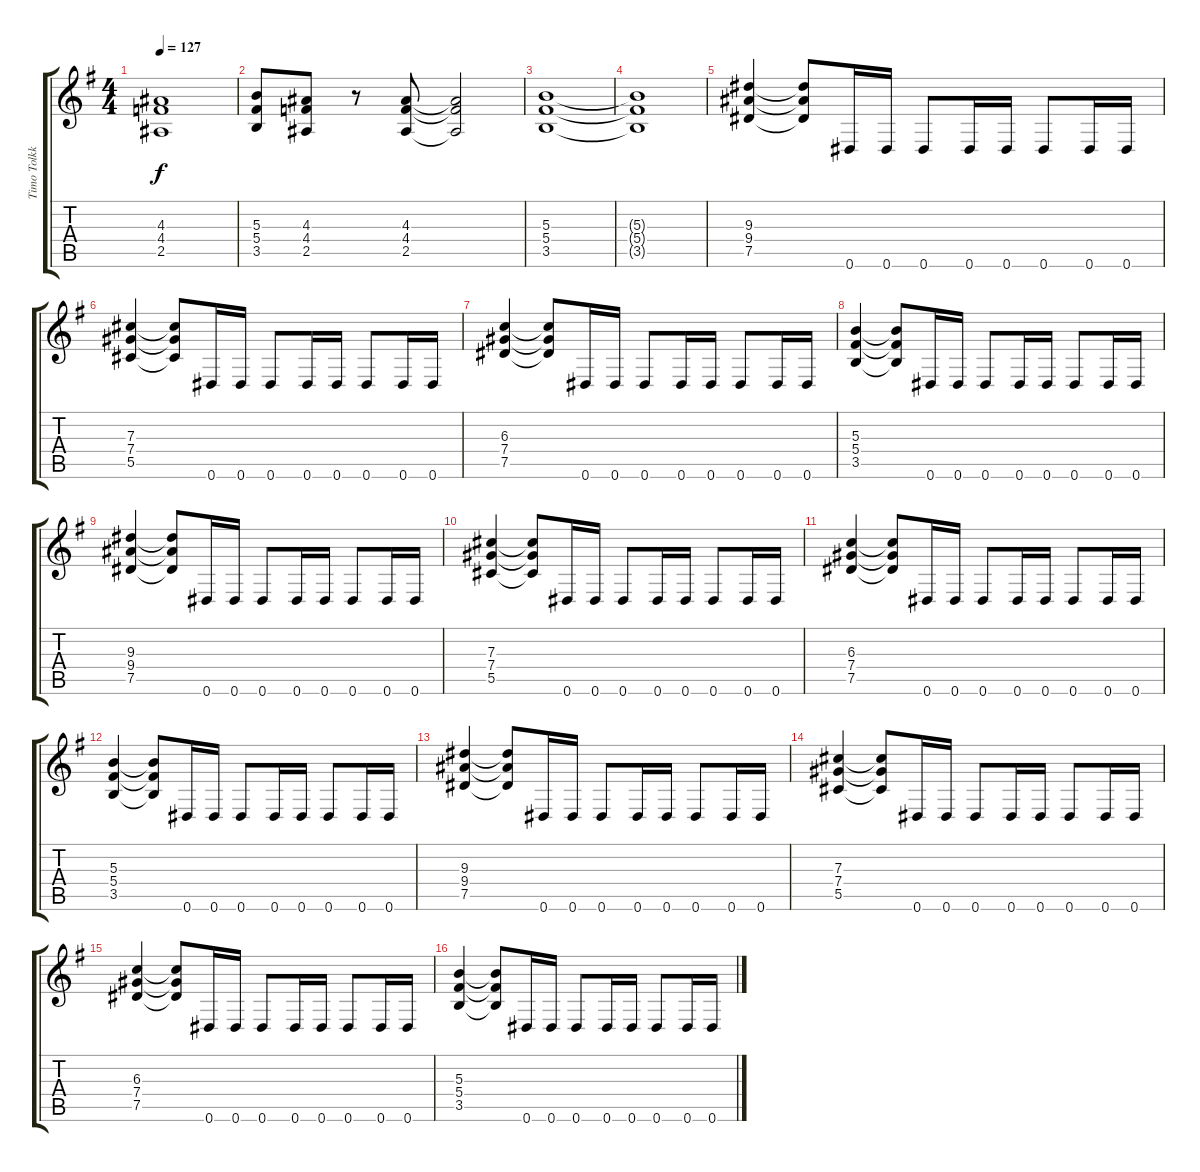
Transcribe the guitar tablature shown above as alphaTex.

\track ("Timo Tolkki I" "Timo Tolkk") {instrument distortionguitar}
\staff {score tabs}
\tuning (Eb4 Bb3 Gb3 Db3 Ab2 Eb2) {hide}
\ts (4 4)
\tempo 127
\clef g2
\ks g
(4.3 4.4 2.5).1{dy f} |
(5.3 5.4 3.5).8 (4.3 4.4 2.5).8 r.8 (4.3 4.4 2.5).8 (4.3{t} 4.4{t} 2.5{t}).2 |
(5.3 5.4 3.5).1 |
(5.3{t} 5.4{t} 3.5{t}).1 |
(9.3 9.4 7.5).4 (9.3{t} 9.4{t} 7.5{t}).8 0.6.16 0.6.16 0.6.8 0.6.16 0.6.16 0.6.8 0.6.16 0.6.16 |
(7.3 7.4 5.5).4 (7.3{t} 7.4{t} 5.5{t}).8 0.6.16 0.6.16 0.6.8 0.6.16 0.6.16 0.6.8 0.6.16 0.6.16 |
(6.3 7.4 7.5).4 (6.3{t} 7.4{t} 7.5{t}).8 0.6.16 0.6.16 0.6.8 0.6.16 0.6.16 0.6.8 0.6.16 0.6.16 |
(5.3 5.4 3.5).4 (5.3{t} 5.4{t} 3.5{t}).8 0.6.16 0.6.16 0.6.8 0.6.16 0.6.16 0.6.8 0.6.16 0.6.16 |
(9.3 9.4 7.5).4 (9.3{t} 9.4{t} 7.5{t}).8 0.6.16 0.6.16 0.6.8 0.6.16 0.6.16 0.6.8 0.6.16 0.6.16 |
(7.3 7.4 5.5).4 (7.3{t} 7.4{t} 5.5{t}).8 0.6.16 0.6.16 0.6.8 0.6.16 0.6.16 0.6.8 0.6.16 0.6.16 |
(6.3 7.4 7.5).4 (6.3{t} 7.4{t} 7.5{t}).8 0.6.16 0.6.16 0.6.8 0.6.16 0.6.16 0.6.8 0.6.16 0.6.16 |
(5.3 5.4 3.5).4 (5.3{t} 5.4{t} 3.5{t}).8 0.6.16 0.6.16 0.6.8 0.6.16 0.6.16 0.6.8 0.6.16 0.6.16 |
(9.3 9.4 7.5).4 (9.3{t} 9.4{t} 7.5{t}).8 0.6.16 0.6.16 0.6.8 0.6.16 0.6.16 0.6.8 0.6.16 0.6.16 |
(7.3 7.4 5.5).4 (7.3{t} 7.4{t} 5.5{t}).8 0.6.16 0.6.16 0.6.8 0.6.16 0.6.16 0.6.8 0.6.16 0.6.16 |
(6.3 7.4 7.5).4 (6.3{t} 7.4{t} 7.5{t}).8 0.6.16 0.6.16 0.6.8 0.6.16 0.6.16 0.6.8 0.6.16 0.6.16 |
(5.3 5.4 3.5).4 (5.3{t} 5.4{t} 3.5{t}).8 0.6.16 0.6.16 0.6.8 0.6.16 0.6.16 0.6.8 0.6.16 0.6.16
